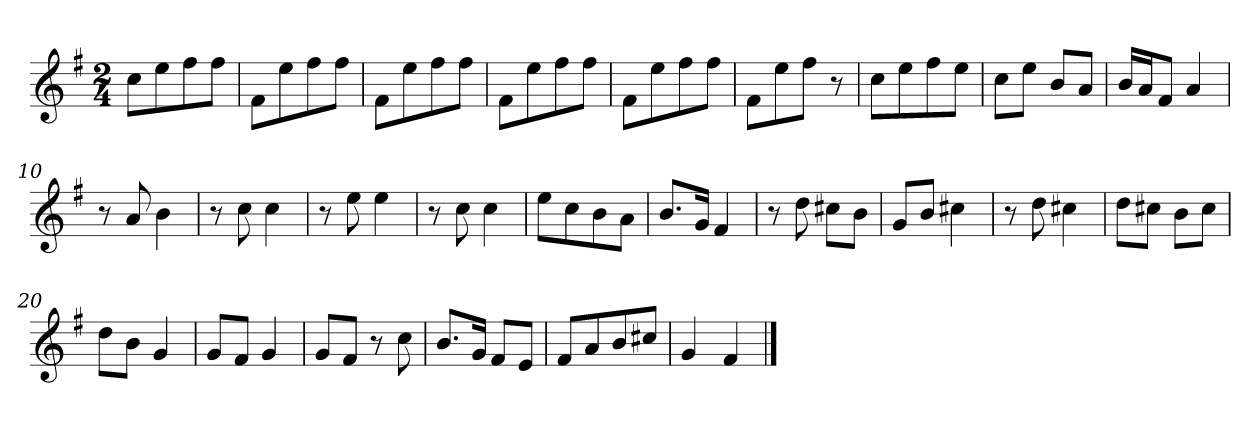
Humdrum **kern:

**kern
*part1
*staff1
*clefG2
*k[f#]
*G:
*M2/4
=1
8ccL
8ee
8ff#
8ff#J
=2
8f#L
8ee
8ff#
8ff#J
=3
8f#L
8ee
8ff#
8ff#J
=4
8f#L
8ee
8ff#
8ff#J
=5
8f#L
8ee
8ff#
8ff#J
=6
8f#L
8ee
8ff#J
8r
=7
8ccL
8ee
8ff#
8eeJ
=8
8ccL
8eeJ
8bL
8aJ
=9
16bLL
16aJ
8f#J
4a
=10
8r
8a
4b
=11
8r
8cc
4cc
=12
8r
8ee
4ee
=13
8r
8cc
4cc
=14
8eeL
8cc
8b
8aJ
=15
8.bL
16gJk
4f#
=16
8r
8dd
8cc#XL
8bJ
=17
8gL
8bJ
4cc#X
=18
8r
8dd
4cc#X
=19
8ddL
8cc#XJ
8bL
8cc#J
=20
8ddL
8bJ
4g
=21
8gL
8f#J
4g
=22
8gL
8f#J
8r
8cc
=23
8.bL
16gJk
8f#L
8eJ
=24
8f#L
8a
8b
8cc#XJ
=25
4g
4f#
==
*-
